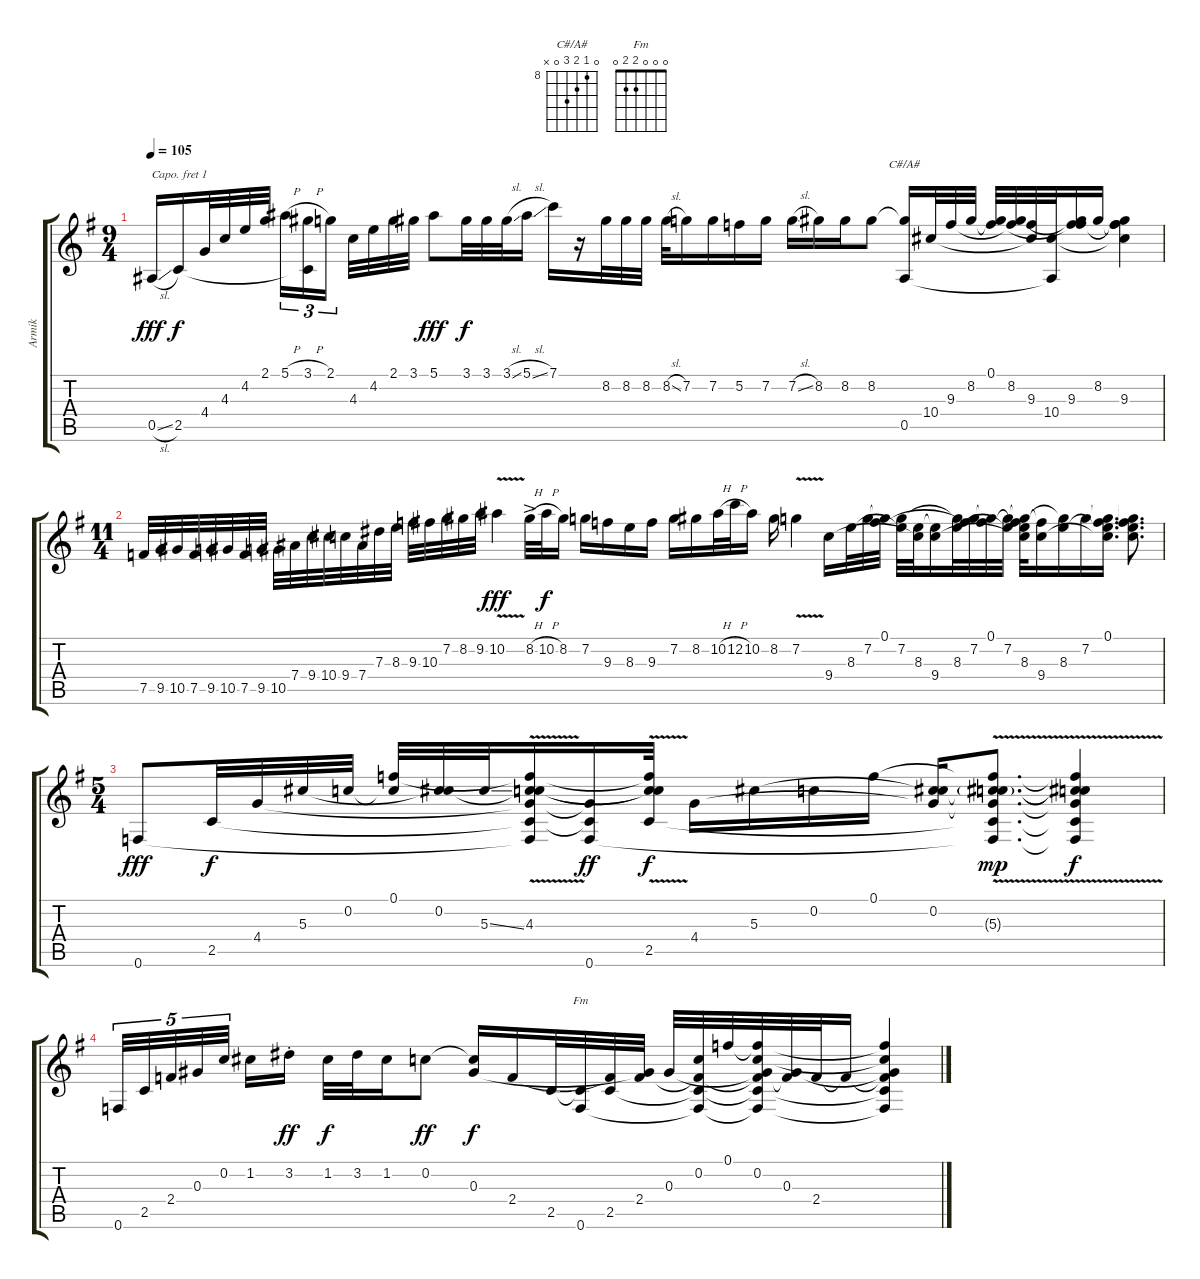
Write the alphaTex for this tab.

\track ("Armik" "Armik") {instrument acousticguitarnylon}
\staff {score tabs}
\capo 1
\tuning (E4 B3 G3 D3 A2 E2) {hide}
\chord ("C#/A#" 0 8 9 10 0 x) {firstfret 8}
\chord ("Fm" 0 0 0 2 2 0)
\ts (9 4)
\tempo 105
\clef g2
\ks eminor
0.5{sl}.16{dy fff} 2.5.16{dy f} 4.4.32 4.3.32 4.2.32 2.1.32{beam splitsecondary} 5.1{h}.16{tu (3 2)} (3.1{h} 2.5{t}).16{tu (3 2)} 2.1.16{tu (3 2) beam splitsecondary} 4.3.32 4.2.32 2.1.32 3.1.32 5.1.8{dy fff} 3.1.32{dy f} 3.1.32 3.1{sl}.32 5.1{sl}.16 7.1.16 r.16 8.2.32 8.2.32 8.2.32 8.2{sl}.32 7.2.16 7.2.16 5.2.16 7.2.16 7.2{sl}.16 8.2.16 8.2.16 8.2.8 (8.2{t} 0.5).16{ch "C#/A#"} 10.4.32 9.3.32 8.2.32 (0.1 8.2{t}).32 (8.2 9.3{t}).32 (9.3 10.4{t}).32 (10.4 0.5{t}).32 (0.1{t} 8.2{t} 9.3).16 8.2.16 (0.1{t} 8.2{t} 9.3 10.4{t}).4 |
\ts (11 4)
7.5.32 9.5.32 10.5.32 7.5.32 9.5.32 10.5.32 7.5.32 9.5.32 10.5.32 7.4.32 9.4.32 10.4.32 9.4.32 7.4.32 7.3.32 8.3.32 9.3.32 10.3.32 7.2.32 8.2.32 9.2.32 10.2{v}.4{dy fff} 8.2{h ac}.32 10.2{h}.32{dy f} 8.2.16 7.2.16 9.3.16 8.3.16 9.3.16 7.2.16 8.2.16 10.2{h}.32 12.2{h}.32 10.2.16 8.2.16 7.2{v}.4 9.4.16 8.3.32 7.2.32 (0.1 7.2{t}).32 (7.2 8.3{t}).32 (8.3 9.4{t}).32 (8.3{t} 9.4).16 (7.2{t} 8.3).32 (0.1{t} 7.2).32 (0.1 7.2{t}).32 (7.2 8.3{t}).32 (0.1{t} 7.2{t} 8.3 9.4{t}).32 (0.1{t} 9.4).16 (7.2{t} 8.3).16 7.2.16 (0.1 7.2{t} 8.3{t} 9.4{t}).16{d} (0.1{t} 7.2{t} 8.3{t} 9.4{t}).8{d} |
\ts (5 4)
0.6.8{dy fff} 2.5.32{dy f} 4.4.32 5.3.32 0.2.32 (0.1 0.2{t}).32 (0.2 5.3{t}).32 5.3{ss}.32 (0.1{t} 0.2{t} 4.3{v} 4.4{t} 2.5{t} 0.6{t}).16 (4.4{t} 2.5{t} 0.6).16{dy ff} (0.1{t} 0.2{t} 4.3{t} 2.5).32{dy f} 4.4.16 5.3.16 0.2.16 0.1.16 (0.2 5.3{t} 4.4{t}).16 (0.1{t} 0.2{t} 5.3{v g} 4.4{t} 2.5{t} 0.6{t}).8{d dy mp} (0.1{t} 0.2{t} 5.3{t} 4.4{t} 2.5{t} 0.6{t}).4{dy f} |
0.6.32{tu (5 4)} 2.5.32{tu (5 4)} 2.4.32{tu (5 4)} 0.3.32{tu (5 4)} 0.2.32{tu (5 4) beam splitsecondary} 1.2.16 3.2{st}.16{dy ff} 1.2.32{dy f} 3.2.32 1.2.16 0.2.8{dy ff} (0.2{t} 0.3).16{dy f} 2.4.16 2.5.32 (2.5{t} 0.6).32{ch "Fm"} (2.4{t} 2.5).32 (0.3{t} 2.4).32 0.3.32 (0.2 2.4{t} 2.5{t} 0.6{t}).32 0.1.32 (0.1{t} 0.2 0.3{t} 2.4{t} 2.5{t} 0.6{t}).32 (0.3 2.4{t}).32 2.4.32 2.4{t}.16 (0.1{t} 0.2{t} 0.3{t} 2.4{t} 2.5{t} 0.6{t}).4
